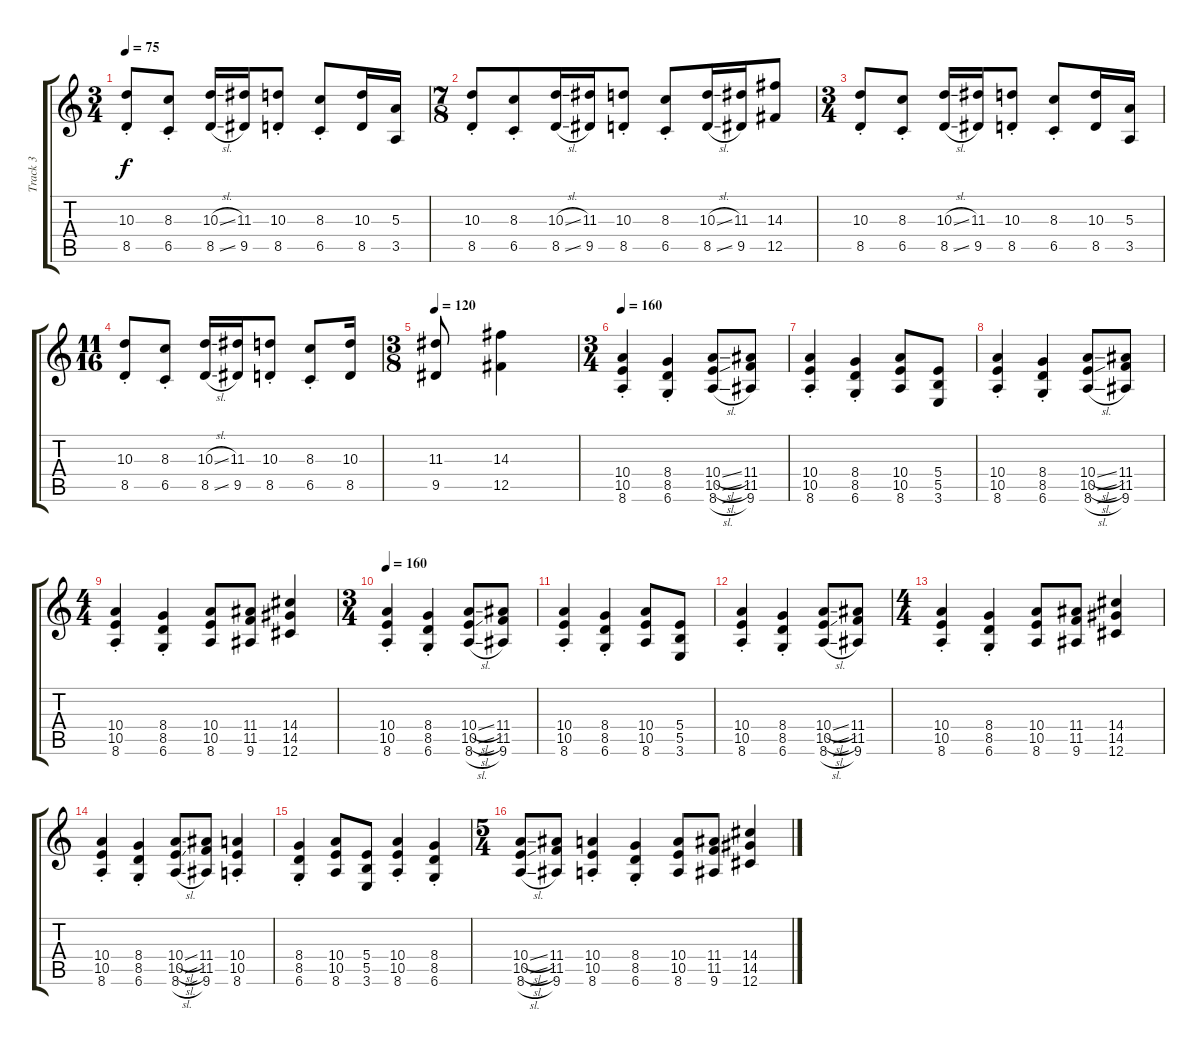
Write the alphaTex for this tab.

\track ("Track 3" "Track 3") {instrument distortionguitar}
\staff {score tabs}
\tuning (Db4 Ab3 E3 B2 Gb2 Db2) {hide}
\ts (3 4)
\tempo 75
\clef g2
\ks c
(10.3{st} 8.5{st}).8{dy f} (8.3{st} 6.5{st}).8 (10.3{sl} 8.5{sl}).16 (11.3 9.5).16 (10.3{st} 8.5{st}).8 (8.3{st} 6.5{st}).8 (10.3 8.5).16 (5.3 3.5).16 |
\ts (7 8)
(10.3{st} 8.5{st}).8 (8.3{st} 6.5{st}).8 (10.3{sl} 8.5{sl}).16 (11.3 9.5).16 (10.3{st} 8.5{st}).8 (8.3{st} 6.5{st}).8 (10.3{sl} 8.5{sl}).16 (11.3 9.5).16 (14.3 12.5).8 |
\ts (3 4)
(10.3{st} 8.5{st}).8 (8.3{st} 6.5{st}).8 (10.3{sl} 8.5{sl}).16 (11.3 9.5).16 (10.3{st} 8.5{st}).8 (8.3{st} 6.5{st}).8 (10.3 8.5).16 (5.3 3.5).16 |
\ts (11 16)
(10.3{st} 8.5{st}).8 (8.3{st} 6.5{st}).8 (10.3{sl} 8.5{sl}).16 (11.3 9.5).16 (10.3{st} 8.5{st}).8 (8.3{st} 6.5{st}).8 (10.3 8.5).16 |
\ts (3 8)
\tempo 120
(11.3 9.5).8 (14.3 12.5).4 |
\ts (3 4)
\tempo 160
(10.4{st} 10.5{st} 8.6{st}).4 (8.4{st} 8.5{st} 6.6{st}).4 (10.4{sl} 10.5{sl} 8.6{sl}).8 (11.4 11.5 9.6).8 |
(10.4{st} 10.5{st} 8.6{st}).4 (8.4{st} 8.5{st} 6.6{st}).4 (10.4 10.5 8.6).8 (5.4 5.5 3.6).8 |
(10.4{st} 10.5{st} 8.6{st}).4 (8.4{st} 8.5{st} 6.6{st}).4 (10.4{sl} 10.5{sl} 8.6{sl}).8 (11.4 11.5 9.6).8 |
\ts (4 4)
(10.4{st} 10.5{st} 8.6{st}).4 (8.4{st} 8.5{st} 6.6{st}).4 (10.4 10.5 8.6).8 (11.4 11.5 9.6).8 (14.4 14.5 12.6).4 |
\ts (3 4)
\tempo 160
(10.4{st} 10.5{st} 8.6{st}).4 (8.4{st} 8.5{st} 6.6{st}).4 (10.4{sl} 10.5{sl} 8.6{sl}).8 (11.4 11.5 9.6).8 |
(10.4{st} 10.5{st} 8.6{st}).4 (8.4{st} 8.5{st} 6.6{st}).4 (10.4 10.5 8.6).8 (5.4 5.5 3.6).8 |
(10.4{st} 10.5{st} 8.6{st}).4 (8.4{st} 8.5{st} 6.6{st}).4 (10.4{sl} 10.5{sl} 8.6{sl}).8 (11.4 11.5 9.6).8 |
\ts (4 4)
(10.4{st} 10.5{st} 8.6{st}).4 (8.4{st} 8.5{st} 6.6{st}).4 (10.4 10.5 8.6).8 (11.4 11.5 9.6).8 (14.4 14.5 12.6).4 |
(10.4{st} 10.5{st} 8.6{st}).4 (8.4{st} 8.5{st} 6.6{st}).4 (10.4{sl} 10.5{sl} 8.6{sl}).8 (11.4 11.5 9.6).8 (10.4{st} 10.5{st} 8.6{st}).4 |
(8.4{st} 8.5{st} 6.6{st}).4 (10.4 10.5 8.6).8 (5.4 5.5 3.6).8 (10.4{st} 10.5{st} 8.6{st}).4 (8.4{st} 8.5{st} 6.6{st}).4 |
\ts (5 4)
(10.4{sl} 10.5{sl} 8.6{sl}).8 (11.4 11.5 9.6).8 (10.4{st} 10.5{st} 8.6{st}).4 (8.4{st} 8.5{st} 6.6{st}).4 (10.4 10.5 8.6).8 (11.4 11.5 9.6).8 (14.4 14.5 12.6).4
